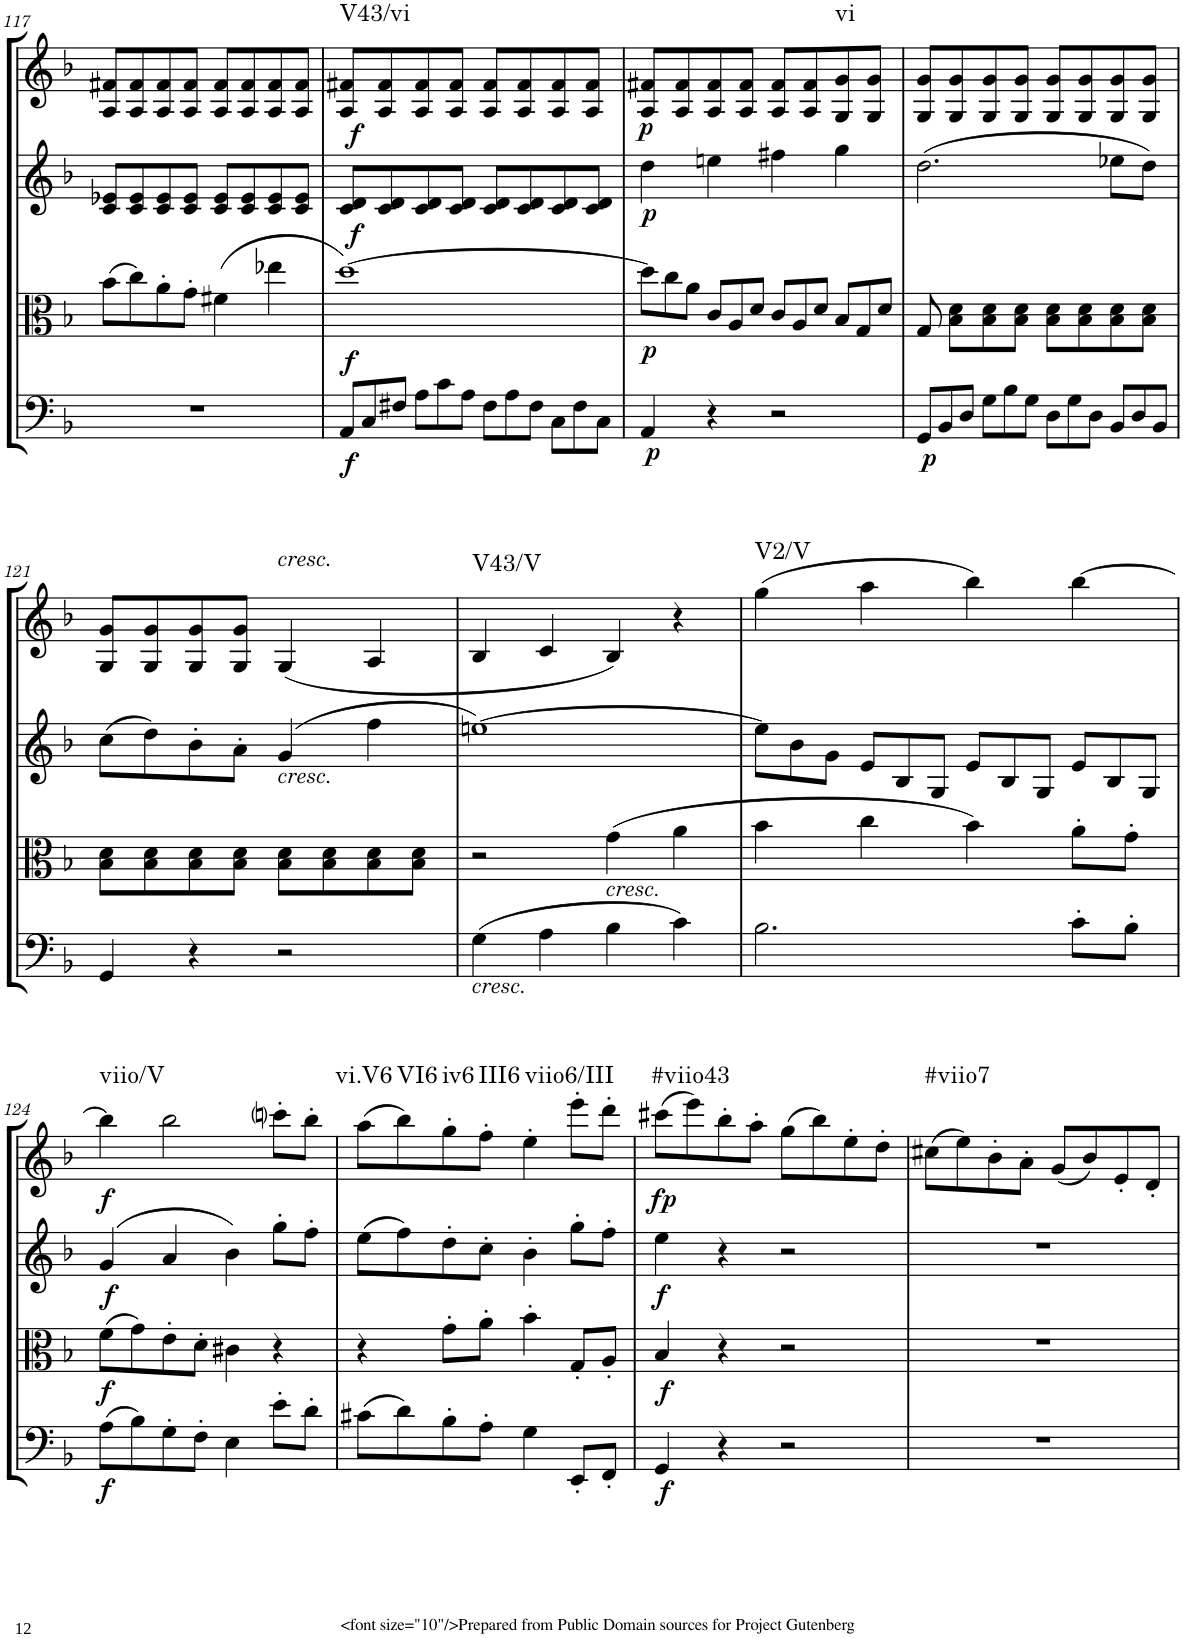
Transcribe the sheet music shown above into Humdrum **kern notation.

**kern	**dynam	**kern	**dynam	**kern	**dynam	**kern	**dynam	**harte
*part4	*part4	*part3	*part3	*part2	*part2	*part1	*part1	*part1
*staff4	*staff4	*staff3	*staff3	*staff2	*staff2	*staff1	*staff1	*
*I"Cello	*	*I"Viola	*	*I"2nd Violin	*	*I"1st Violin	*	*
*	*	*I'Vla	*	*I'Vln	*	*I'Vln	*	*
!!LO:PB:g=z
*clefF4	*	*clefC3	*	*clefG2	*	*clefG2	*	*
*k[b-]	*	*k[b-]	*	*k[b-]	*	*k[b-]	*	*
*M4/4	*	*M4/4	*	*M4/4	*	*M4/4	*	*
*met(c)	*	*met(c)	*	*met(c)	*	*met(c)	*	*
=117	=117	=117	=117	=117	=117	=117	=117	=117
1r	.	(8b-\L	.	8c/ 8e-X/L	.	8A/ 8f#X/L	.	.
.	.	8cc\)	.	8c/ 8e-/	.	8A/ 8f#/	.	.
.	.	8a'\	.	8c/ 8e-/	.	8A/ 8f#/	.	.
.	.	8g'\J	.	8c/ 8e-/J	.	8A/ 8f#/J	.	.
.	.	(4f#X\	.	8c/ 8e-/L	.	8A/ 8f#/L	.	.
.	.	.	.	8c/ 8e-/	.	8A/ 8f#/	.	.
.	.	4ee-X\	.	8c/ 8e-/	.	8A/ 8f#/	.	.
.	.	.	.	8c/ 8e-/J	.	8A/ 8f#/J	.	.
=118	=118	=118	=118	=118	=118	=118	=118	=118
*Xtuplet	*	*	*	*	*	*	*	*
!	!LO:DY:b	!	!LO:DY:b	!	!LO:DY:b	!	!LO:DY:b	!LO:H:kt=V43/vi
12AA/L	f	[1dd)	f	8c/ 8d/L	f	8A/ 8f#X/L	f	N
12C/	.	.	.	.	.	.	.	.
.	.	.	.	8c/ 8d/	.	8A/ 8f#/	.	.
12F#X/J	.	.	.	.	.	.	.	.
12A\L	.	.	.	8c/ 8d/	.	8A/ 8f#/	.	.
12c\	.	.	.	.	.	.	.	.
.	.	.	.	8c/ 8d/J	.	8A/ 8f#/J	.	.
12A\J	.	.	.	.	.	.	.	.
12F#\L	.	.	.	8c/ 8d/L	.	8A/ 8f#/L	.	.
12A\	.	.	.	.	.	.	.	.
.	.	.	.	8c/ 8d/	.	8A/ 8f#/	.	.
12F#\J	.	.	.	.	.	.	.	.
12C\L	.	.	.	8c/ 8d/	.	8A/ 8f#/	.	.
12F#\	.	.	.	.	.	.	.	.
.	.	.	.	8c/ 8d/J	.	8A/ 8f#/J	.	.
12C\J	.	.	.	.	.	.	.	.
=119	=119	=119	=119	=119	=119	=119	=119	=119
*	*	*Xtuplet	*	*	*	*	*	*
!	!LO:DY:b	!	!LO:DY:b	!	!LO:DY:b	!	!LO:DY:b	!
4AA/	p	12dd\L]	p	4dd\	p	8A/ 8f#X/L	p	.
.	.	12cc\	.	.	.	.	.	.
.	.	.	.	.	.	8A/ 8f#/	.	.
.	.	12a\J	.	.	.	.	.	.
4r	.	12c/L	.	4een\	.	8A/ 8f#/	.	.
.	.	12A/	.	.	.	.	.	.
.	.	.	.	.	.	8A/ 8f#/J	.	.
.	.	12d/J	.	.	.	.	.	.
2r	.	12c/L	.	4ff#X\	.	8A/ 8f#/L	.	.
.	.	12A/	.	.	.	.	.	.
.	.	.	.	.	.	8A/ 8f#/	.	.
.	.	12d/J	.	.	.	.	.	.
!	!	!	!	!	!	!	!	!LO:H:kt=vi
.	.	12B-/L	.	4gg\	.	8G/ 8g/	.	N
.	.	12G/	.	.	.	.	.	.
.	.	.	.	.	.	8G/ 8g/J	.	.
.	.	12d/J	.	.	.	.	.	.
=120	=120	=120	=120	=120	=120	=120	=120	=120
!	!LO:DY:b	!	!	!	!	!	!	!
12GG/L	p	8G/	.	(2.dd\	.	8G/ 8g/L	.	.
12BB-/	.	.	.	.	.	.	.	.
.	.	8B-\ 8d\L	.	.	.	8G/ 8g/	.	.
12D/J	.	.	.	.	.	.	.	.
12G\L	.	8B-\ 8d\	.	.	.	8G/ 8g/	.	.
12B-\	.	.	.	.	.	.	.	.
.	.	8B-\ 8d\J	.	.	.	8G/ 8g/J	.	.
12G\J	.	.	.	.	.	.	.	.
12D\L	.	8B-\ 8d\L	.	.	.	8G/ 8g/L	.	.
12G\	.	.	.	.	.	.	.	.
.	.	8B-\ 8d\	.	.	.	8G/ 8g/	.	.
12D\J	.	.	.	.	.	.	.	.
12BB-/L	.	8B-\ 8d\	.	8ee-X\L	.	8G/ 8g/	.	.
12D/	.	.	.	.	.	.	.	.
.	.	8B-\ 8d\J	.	8dd\J)	.	8G/ 8g/J	.	.
12BB-/J	.	.	.	.	.	.	.	.
!!LO:LB:g=z
=121	=121	=121	=121	=121	=121	=121	=121	=121
4GG/	.	8B-\ 8d\L	.	(8cc\L	.	8G/ 8g/L	.	.
.	.	8B-\ 8d\	.	8dd\)	.	8G/ 8g/	.	.
4r	.	8B-\ 8d\	.	8b-'\	.	8G/ 8g/	.	.
.	.	8B-\ 8d\J	.	8a'\J	.	8G/ 8g/J	.	.
!	!	!	!	!	!	!LO:TX:a:i:t=cresc.	!	!
!	!	!	!	!LO:TX:b:i:t=cresc.	!	!	!	!
2r	.	8B-\ 8d\L	.	(4g/	.	(4G/	.	.
.	.	8B-\ 8d\	.	.	.	.	.	.
.	.	8B-\ 8d\	.	4ff\	.	4A/	.	.
.	.	8B-\ 8d\J	.	.	.	.	.	.
=122	=122	=122	=122	=122	=122	=122	=122	=122
!LO:TX:b:i:t=cresc.	!	!	!	!	!	!	!	!LO:H:kt=V43/V
(4G\	.	2r	.	[1een)	.	4B-/	.	N
4A\	.	.	.	.	.	4c/	.	.
!	!	!LO:TX:b:i:t=cresc.	!	!	!	!	!	!
4B-\	.	(4g\	.	.	.	4B-/)	.	.
4c\)	.	4a\	.	.	.	4r	.	.
=123	=123	=123	=123	=123	=123	=123	=123	=123
*	*	*	*	*Xtuplet	*	*	*	*
!	!	!	!	!	!	!	!	!LO:H:kt=V2/V
2.B-\	.	4b-\	.	12ee\L]	.	(4gg\	.	N
.	.	.	.	12b-\	.	.	.	.
.	.	.	.	12g\J	.	.	.	.
.	.	4cc\	.	12e/L	.	4aa\	.	.
.	.	.	.	12B-/	.	.	.	.
.	.	.	.	12G/J	.	.	.	.
.	.	4b-\)	.	12e/L	.	4bb-\)	.	.
.	.	.	.	12B-/	.	.	.	.
.	.	.	.	12G/J	.	.	.	.
8c'\L	.	8a'\L	.	12e/L	.	[4bb-\	.	.
.	.	.	.	12B-/	.	.	.	.
8B-'\J	.	8g'\J	.	.	.	.	.	.
.	.	.	.	12G/J	.	.	.	.
!!LO:LB:g=z
=124	=124	=124	=124	=124	=124	=124	=124	=124
!	!LO:DY:b	!	!LO:DY:b	!	!LO:DY:b	!	!LO:DY:b	!LO:H:kt=viio/V
(8A\L	f	(8f\L	f	(4g/	f	4bb-\]	f	N
8B-\)	.	8g\)	.	.	.	.	.	.
8G'\	.	8e'\	.	4a/	.	2bb-\	.	.
8F'\J	.	8d'\J	.	.	.	.	.	.
4E\	.	4c#X\	.	4b-\)	.	.	.	.
8e'\L	.	4r	.	8gg'\L	.	8cccni'\L	.	.
8d'\J	.	.	.	8ff'\J	.	8bb-'\J	.	.
=125	=125	=125	=125	=125	=125	=125	=125	=125
!	!	!	!	!	!	!	!	!LO:H:kt=vi.V6
(8c#X\L	.	4r	.	(8ee\L	.	(8aa\L	.	N
!	!	!	!	!	!	!	!	!LO:H:kt=VI6
8d\)	.	.	.	8ff\)	.	8bb-\)	.	N
!	!	!	!	!	!	!	!	!LO:H:kt=iv6
8B-'\	.	8g'\L	.	8dd'\	.	8gg'\	.	N
!	!	!	!	!	!	!	!	!LO:H:kt=III6
8A'\J	.	8a'\J	.	8cc'\J	.	8ff'\J	.	N
!	!	!	!	!	!	!	!	!LO:H:kt=viio6/III
4G\	.	4b-'\	.	4b-'\	.	4ee'\	.	N
8EE'/L	.	8G'/L	.	8gg'\L	.	8eee'\L	.	.
8FF'/J	.	8A'/J	.	8ff'\J	.	8ddd'\J	.	.
=126	=126	=126	=126	=126	=126	=126	=126	=126
!	!LO:DY:b	!	!LO:DY:b	!	!LO:DY:b	!	!LO:DY:b	!LO:H:kt=#viio43
4GG/	f	4B-/	f	4ee\	f	(8ccc#X\L	fp	N
.	.	.	.	.	.	8eee\)	.	.
4r	.	4r	.	4r	.	8bb-'\	.	.
.	.	.	.	.	.	8aa'\J	.	.
2r	.	2r	.	2r	.	(8gg\L	.	.
.	.	.	.	.	.	8bb-\)	.	.
.	.	.	.	.	.	8ee'\	.	.
.	.	.	.	.	.	8dd'\J	.	.
=127	=127	=127	=127	=127	=127	=127	=127	=127
!	!	!	!	!	!	!	!	!LO:H:kt=#viio7
1r	.	1r	.	1r	.	(8cc#X\L	.	N
.	.	.	.	.	.	8ee\)	.	.
.	.	.	.	.	.	8b-'\	.	.
.	.	.	.	.	.	8a'\J	.	.
.	.	.	.	.	.	(8g/L	.	.
.	.	.	.	.	.	8b-/)	.	.
.	.	.	.	.	.	8e'/	.	.
.	.	.	.	.	.	8d'/J	.	.
=	=	=	=	=	=	=	=	=
*-	*-	*-	*-	*-	*-	*-	*-	*-
